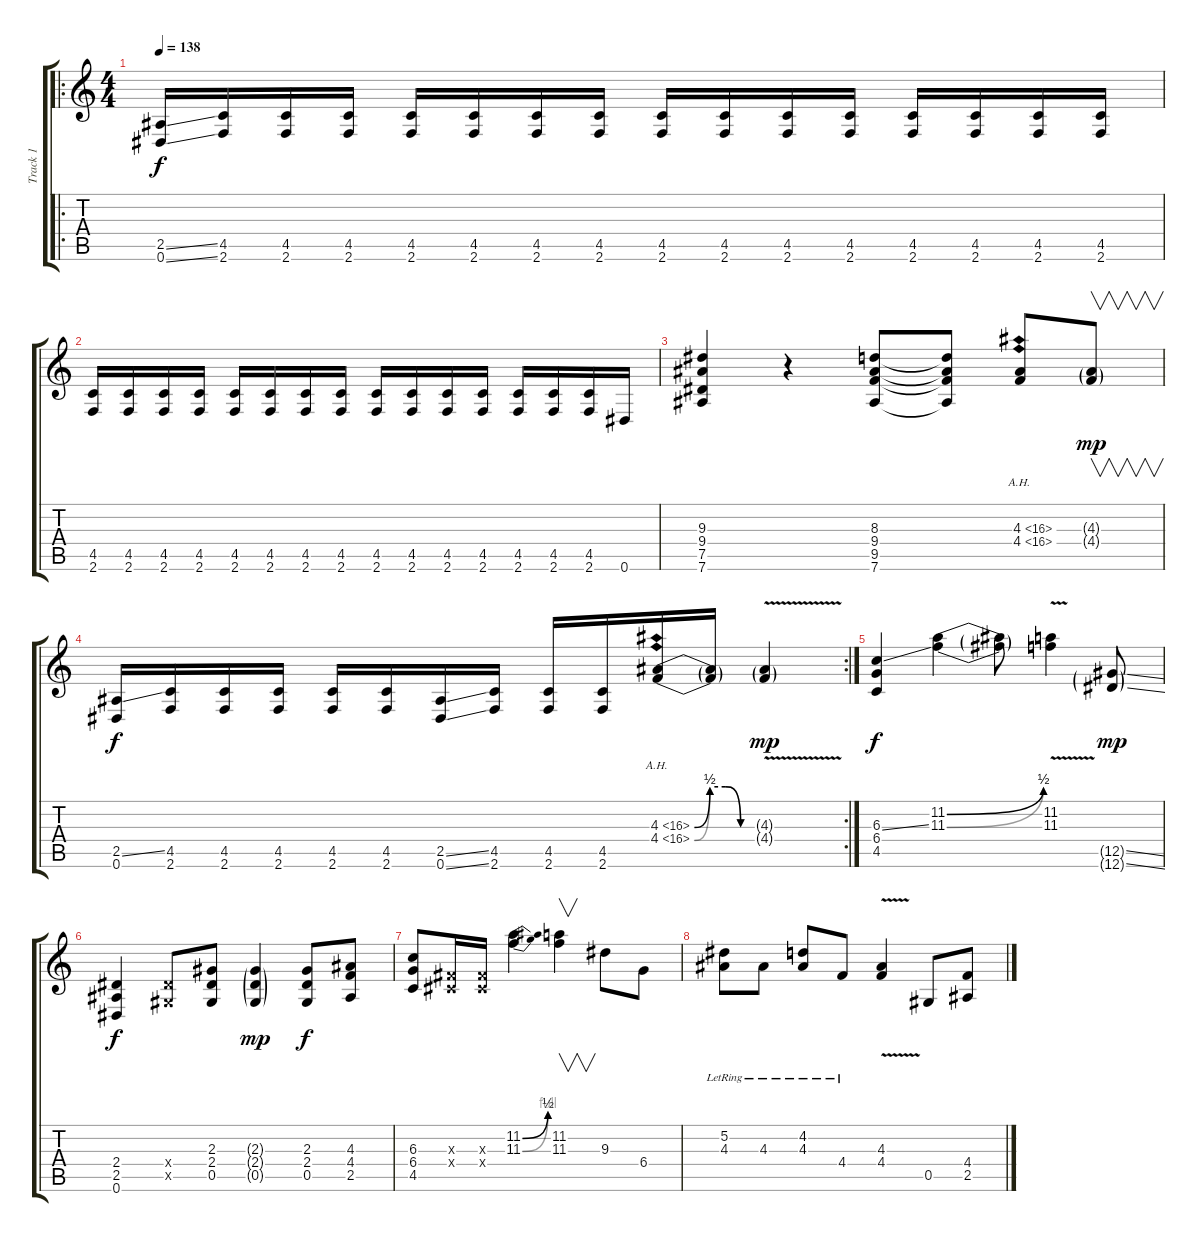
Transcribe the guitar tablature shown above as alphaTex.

\track ("Track 1" "Track 1") {instrument distortionguitar}
\staff {score tabs}
\tuning (Eb4 Bb3 Gb3 Db3 Ab2 Eb2) {hide}
\ro
\ts (4 4)
\tempo 138
\clef g2
\ks c
(2.5{ss} 0.6{ss}).16{dy f} (4.5 2.6).16 (4.5 2.6).16 (4.5 2.6).16 (4.5 2.6).16 (4.5 2.6).16 (4.5 2.6).16 (4.5 2.6).16 (4.5 2.6).16 (4.5 2.6).16 (4.5 2.6).16 (4.5 2.6).16 (4.5 2.6).16 (4.5 2.6).16 (4.5 2.6).16 (4.5 2.6).16 |
(4.5 2.6).16 (4.5 2.6).16 (4.5 2.6).16 (4.5 2.6).16 (4.5 2.6).16 (4.5 2.6).16 (4.5 2.6).16 (4.5 2.6).16 (4.5 2.6).16 (4.5 2.6).16 (4.5 2.6).16 (4.5 2.6).16 (4.5 2.6).16 (4.5 2.6).16 (4.5 2.6).16 0.6.16 |
(9.3 9.4 7.5 7.6).4 r.4 (8.3 9.4 9.5 7.6).8 (8.3{t} 9.4{t} 9.5{t} 7.6{t}).8 (4.3{ah 12} 4.4{ah 12}).8 (4.3{g} 4.4{g}).8{v dy mp} |
\rc 2
(2.5{ss} 0.6).16{dy f} (4.5 2.6).16 (4.5 2.6).16 (4.5 2.6).16 (4.5 2.6).16 (4.5 2.6).16 (2.5{ss} 0.6{ss}).16 (4.5 2.6).16 (4.5 2.6).16 (4.5 2.6).16 (4.3{be (custom 0 0 15 2 30 2 45 0 60 0) ah 12} 4.4{be (custom 0 0 15 2 30 2 45 0 60 0) ah 12}).16 (4.3{t} 4.4{t}).16 (4.3{v g} 4.4{v g}).4{dy mp} |
(6.3{ss} 6.4 4.5).4{dy f} (11.2{be (bend 0 0 60 2)} 11.3{be (bend 0 0 60 2)}).4 (11.2{t} 11.3{t}).8 (11.2{v} 11.3{v}).4 (12.5{ss g} 12.6{ss g}).8{dy mp} |
(2.4 2.5 0.6).4{dy f} (2.4{x} 0.5{x}).8 (2.3 2.4 0.5).8 (2.3{g} 2.4{g} 0.5{g}).4{dy mp} (2.3 2.4 0.5).8{dy f} (4.3 4.4 2.5).8 |
(6.3 6.4 4.5).8 (0.3{x} 0.4{x}).16 (0.3{x} 0.4{x}).16 (11.2{be (bend 0 0 60 2)} 11.3{be (bend 0 0 60 4)}).4 (11.2 11.3).4{v} 9.3.8 6.4.8 |
(5.2{lr} 4.3{lr}).8 4.3{lr}.8 (4.2{lr} 4.3{lr}).8 4.4{lr}.8 (4.3{v} 4.4{v}).4 0.5.8 (4.4 2.5).8
